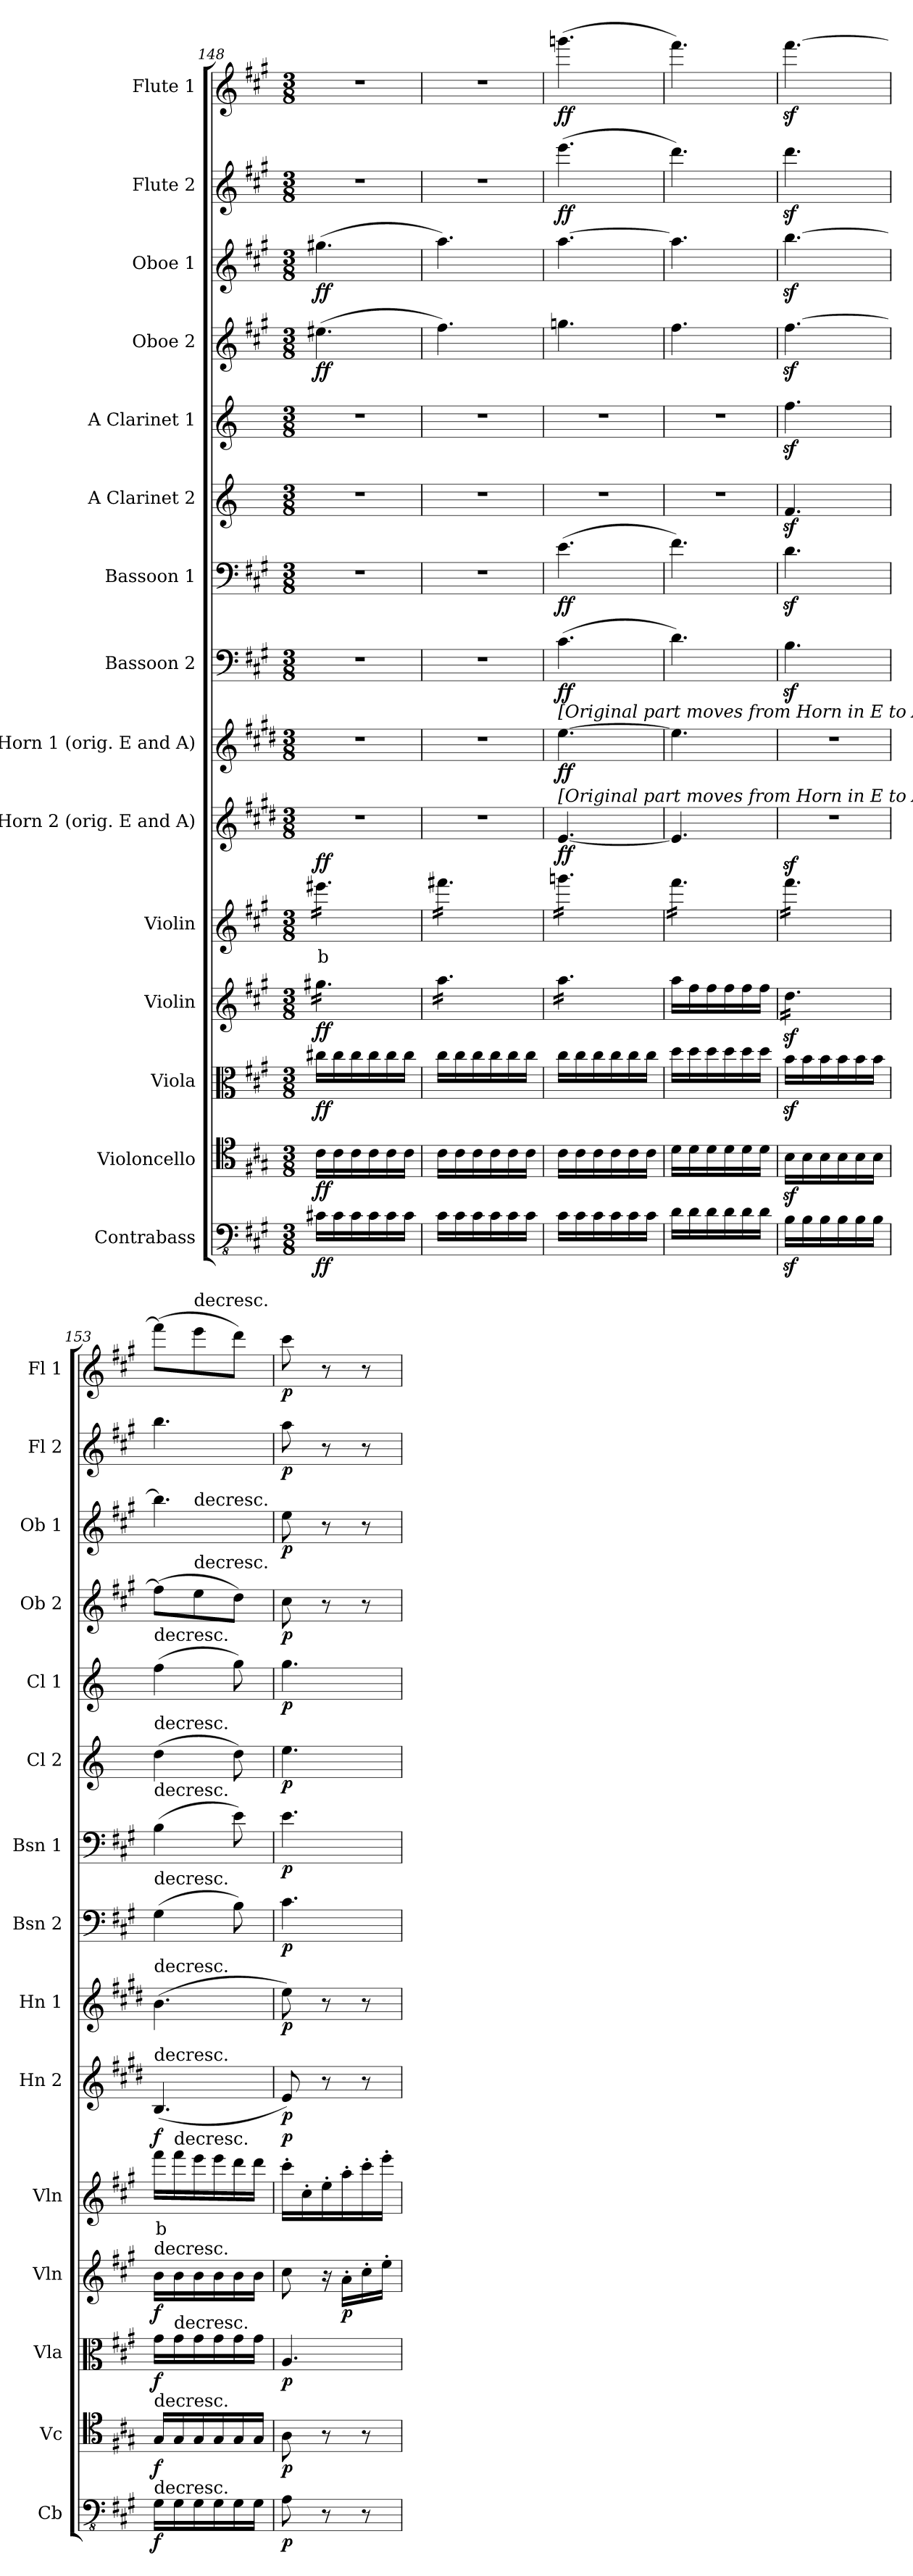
**kern	**dynam	**kern	**dynam	**kern	**dynam	**kern	**dynam	**kern	**text	**dynam	**kern	**dynam	**kern	**dynam	**kern	**dynam	**kern	**dynam	**kern	**dynam	**kern	**dynam	**kern	**dynam	**kern	**dynam	**kern	**dynam	**kern	**dynam
*part15	*part15	*part14	*part14	*part13	*part13	*part12	*part12	*part11	*part11	*part11	*part10	*part10	*part9	*part9	*part8	*part8	*part7	*part7	*part6	*part6	*part5	*part5	*part4	*part4	*part3	*part3	*part2	*part2	*part1	*part1
*staff15	*staff15	*staff14	*staff14	*staff13	*staff13	*staff12	*staff12	*staff11	*staff11	*staff11	*staff10	*staff10	*staff9	*staff9	*staff8	*staff8	*staff7	*staff7	*staff6	*staff6	*staff5	*staff5	*staff4	*staff4	*staff3	*staff3	*staff2	*staff2	*staff1	*staff1
*I"Contrabass	*	*I"Violoncello	*	*I"Viola	*	*I"Violin	*	*I"Violin	*	*	*I"F Horn 2 (orig. E and A)	*	*I"F Horn 1 (orig. E and A)	*	*I"Bassoon 2	*	*I"Bassoon 1	*	*I"A Clarinet 2	*	*I"A Clarinet 1	*	*I"Oboe 2	*	*I"Oboe 1	*	*I"Flute 2	*	*I"Flute 1	*
*I'Cb	*	*I'Vc	*	*I'Vla	*	*I'Vln	*	*I'Vln	*	*	*I'Hn 2	*	*I'Hn 1	*	*I'Bsn 2	*	*I'Bsn 1	*	*I'Cl 2	*	*I'Cl 1	*	*I'Ob 2	*	*I'Ob 1	*	*I'Fl 2	*	*I'Fl 1	*
*clefFv4	*	*clefC4	*	*clefC3	*	*clefG2	*	*clefG2	*	*	*clefG2	*	*clefG2	*	*clefF4	*	*clefF4	*	*clefG2	*	*clefG2	*	*clefG2	*	*clefG2	*	*clefG2	*	*clefG2	*
*	*	*	*	*	*	*	*	*	*	*	*ITrd4c7	*	*ITrd4c7	*	*	*	*	*	*ITrd2c3	*	*ITrd2c3	*	*	*	*	*	*	*	*	*
*k[f#c#g#]	*	*k[f#c#g#]	*	*k[f#c#g#]	*	*k[f#c#g#]	*	*k[f#c#g#]	*	*	*k[f#c#g#]	*	*k[f#c#g#]	*	*k[f#c#g#]	*	*k[f#c#g#]	*	*k[f#c#g#]	*	*k[f#c#g#]	*	*k[f#c#g#]	*	*k[f#c#g#]	*	*k[f#c#g#]	*	*k[f#c#g#]	*
*M3/8	*	*M3/8	*	*M3/8	*	*M3/8	*	*M3/8	*	*	*M3/8	*	*M3/8	*	*M3/8	*	*M3/8	*	*M3/8	*	*M3/8	*	*M3/8	*	*M3/8	*	*M3/8	*	*M3/8	*
=148	=148	=148	=148	=148	=148	=148	=148	=148	=148	=148	=148	=148	=148	=148	=148	=148	=148	=148	=148	=148	=148	=148	=148	=148	=148	=148	=148	=148	=148	=148
!	!LO:DY:b	!	!LO:DY:b	!	!LO:DY:b	!	!LO:DY:b	!	!LO:LY:b:color=#FF0000	!LO:DY:b	!	!	!	!	!	!	!	!	!	!	!	!	!	!LO:DY:b	!	!LO:DY:b	!	!	!	!
*	*	*	*	*	*	*tremolo	*	*	*	*	*	*	*	*	*	*	*	*	*	*	*	*	*	*	*	*	*	*	*	*
*	*	*	*	*	*	*	*	*tremolo	*	*	*	*	*	*	*	*	*	*	*	*	*	*	*	*	*	*	*	*	*	*
16C#X\LL	ff	16c#\LL	ff	16cc#X\LL	ff	16gg#X\LL	ff	16eee#X\LL	b	ff	4.r	.	4.r	.	4.r	.	4.r	.	4.r	.	4.r	.	(>4.ee#X\	ff	(>4.gg#X\	ff	4.r	.	4.r	.
16C#\	.	16c#\	.	16cc#\	.	16gg#X\	.	16eee#X\	.	.	.	.	.	.	.	.	.	.	.	.	.	.	.	.	.	.	.	.	.	.
16C#\	.	16c#\	.	16cc#\	.	16gg#X\	.	16eee#X\	.	.	.	.	.	.	.	.	.	.	.	.	.	.	.	.	.	.	.	.	.	.
16C#\	.	16c#\	.	16cc#\	.	16gg#X\	.	16eee#X\	.	.	.	.	.	.	.	.	.	.	.	.	.	.	.	.	.	.	.	.	.	.
16C#\	.	16c#\	.	16cc#\	.	16gg#X\	.	16eee#X\	.	.	.	.	.	.	.	.	.	.	.	.	.	.	.	.	.	.	.	.	.	.
16C#\JJ	.	16c#\JJ	.	16cc#\JJ	.	16gg#X\JJ	.	16eee#X\JJ	.	.	.	.	.	.	.	.	.	.	.	.	.	.	.	.	.	.	.	.	.	.
=149	=149	=149	=149	=149	=149	=149	=149	=149	=149	=149	=149	=149	=149	=149	=149	=149	=149	=149	=149	=149	=149	=149	=149	=149	=149	=149	=149	=149	=149	=149
16C#\LL	.	16c#\LL	.	16cc#\LL	.	16aa\LL	.	16fff#X\LL	.	.	4.r	.	4.r	.	4.r	.	4.r	.	4.r	.	4.r	.	4.ff#\)	.	4.aa\)	.	4.r	.	4.r	.
16C#\	.	16c#\	.	16cc#\	.	16aa\	.	16fff#X\	.	.	.	.	.	.	.	.	.	.	.	.	.	.	.	.	.	.	.	.	.	.
16C#\	.	16c#\	.	16cc#\	.	16aa\	.	16fff#X\	.	.	.	.	.	.	.	.	.	.	.	.	.	.	.	.	.	.	.	.	.	.
16C#\	.	16c#\	.	16cc#\	.	16aa\	.	16fff#X\	.	.	.	.	.	.	.	.	.	.	.	.	.	.	.	.	.	.	.	.	.	.
16C#\	.	16c#\	.	16cc#\	.	16aa\	.	16fff#X\	.	.	.	.	.	.	.	.	.	.	.	.	.	.	.	.	.	.	.	.	.	.
16C#\JJ	.	16c#\JJ	.	16cc#\JJ	.	16aa\JJ	.	16fff#X\JJ	.	.	.	.	.	.	.	.	.	.	.	.	.	.	.	.	.	.	.	.	.	.
=150	=150	=150	=150	=150	=150	=150	=150	=150	=150	=150	=150	=150	=150	=150	=150	=150	=150	=150	=150	=150	=150	=150	=150	=150	=150	=150	=150	=150	=150	=150
!	!	!	!	!	!	!	!	!	!	!	!	!	!LO:TX:a:t=[Original part moves from Horn in E to A]	!	!	!	!	!	!	!	!	!	!	!	!	!	!	!	!	!
!	!	!	!	!	!	!	!	!	!	!	!LO:TX:a:t=[Original part moves from Horn in E to A]	!	!	!	!	!	!	!	!	!	!	!	!	!	!	!	!	!	!	!
!	!	!	!	!	!	!	!	!	!	!	!	!LO:DY:b	!	!LO:DY:b	!	!LO:DY:b	!	!LO:DY:b	!	!	!	!	!	!	!	!	!	!LO:DY:b	!	!LO:DY:b
16C#\LL	.	16c#\LL	.	16cc#\LL	.	16aa\LL	.	16gggn\LL	.	.	[4.A/	ff	[4.a\	ff	(>4.c#\	ff	(>4.e\	ff	4.r	.	4.r	.	4.ggn\	.	[4.aa\	.	(>4.eee\	ff	(>4.gggn\	ff
16C#\	.	16c#\	.	16cc#\	.	16aa\	.	16gggn\	.	.	.	.	.	.	.	.	.	.	.	.	.	.	.	.	.	.	.	.	.	.
16C#\	.	16c#\	.	16cc#\	.	16aa\	.	16gggn\	.	.	.	.	.	.	.	.	.	.	.	.	.	.	.	.	.	.	.	.	.	.
16C#\	.	16c#\	.	16cc#\	.	16aa\	.	16gggn\	.	.	.	.	.	.	.	.	.	.	.	.	.	.	.	.	.	.	.	.	.	.
16C#\	.	16c#\	.	16cc#\	.	16aa\	.	16gggn\	.	.	.	.	.	.	.	.	.	.	.	.	.	.	.	.	.	.	.	.	.	.
16C#\JJ	.	16c#\JJ	.	16cc#\JJ	.	16aa\JJ	.	16gggn\JJ	.	.	.	.	.	.	.	.	.	.	.	.	.	.	.	.	.	.	.	.	.	.
*	*	*	*	*	*	*Xtremolo	*	*	*	*	*	*	*	*	*	*	*	*	*	*	*	*	*	*	*	*	*	*	*	*
=151	=151	=151	=151	=151	=151	=151	=151	=151	=151	=151	=151	=151	=151	=151	=151	=151	=151	=151	=151	=151	=151	=151	=151	=151	=151	=151	=151	=151	=151	=151
16D\LL	.	16d\LL	.	16dd\LL	.	16aa\LL	.	16fff#\LL	.	.	4.A/]	.	4.a\]	.	4.d\)	.	4.f#\)	.	4.r	.	4.r	.	4.ff#\	.	4.aa\]	.	4.ddd\)	.	4.fff#\)	.
16D\	.	16d\	.	16dd\	.	16ff#\	.	16fff#\	.	.	.	.	.	.	.	.	.	.	.	.	.	.	.	.	.	.	.	.	.	.
16D\	.	16d\	.	16dd\	.	16ff#\	.	16fff#\	.	.	.	.	.	.	.	.	.	.	.	.	.	.	.	.	.	.	.	.	.	.
16D\	.	16d\	.	16dd\	.	16ff#\	.	16fff#\	.	.	.	.	.	.	.	.	.	.	.	.	.	.	.	.	.	.	.	.	.	.
16D\	.	16d\	.	16dd\	.	16ff#\	.	16fff#\	.	.	.	.	.	.	.	.	.	.	.	.	.	.	.	.	.	.	.	.	.	.
16D\JJ	.	16d\JJ	.	16dd\JJ	.	16ff#\JJ	.	16fff#\JJ	.	.	.	.	.	.	.	.	.	.	.	.	.	.	.	.	.	.	.	.	.	.
=152	=152	=152	=152	=152	=152	=152	=152	=152	=152	=152	=152	=152	=152	=152	=152	=152	=152	=152	=152	=152	=152	=152	=152	=152	=152	=152	=152	=152	=152	=152
*	*	*	*	*	*	*tremolo	*	*	*	*	*	*	*	*	*	*	*	*	*	*	*	*	*	*	*	*	*	*	*	*
16BBz<\LL	.	16Bz<\LL	.	16bz<\LL	.	16ddz<\LL	.	16fff#z<\LL	.	.	4.r	.	4.r	.	4.Bz<\	.	4.dz<\	.	4.dz</	.	4.ddz<\	.	[4.ff#z<\	.	[4.bbz<\	.	4.dddz<\	.	[4.fff#z<\	.
16BB\	.	16B\	.	16b\	.	16ddz<\	.	16fff#z<\	.	.	.	.	.	.	.	.	.	.	.	.	.	.	.	.	.	.	.	.	.	.
16BB\	.	16B\	.	16b\	.	16ddz<\	.	16fff#z<\	.	.	.	.	.	.	.	.	.	.	.	.	.	.	.	.	.	.	.	.	.	.
16BB\	.	16B\	.	16b\	.	16ddz<\	.	16fff#z<\	.	.	.	.	.	.	.	.	.	.	.	.	.	.	.	.	.	.	.	.	.	.
16BB\	.	16B\	.	16b\	.	16ddz<\	.	16fff#z<\	.	.	.	.	.	.	.	.	.	.	.	.	.	.	.	.	.	.	.	.	.	.
16BB\JJ	.	16B\JJ	.	16b\JJ	.	16ddz<\JJ	.	16fff#z<\JJ	.	.	.	.	.	.	.	.	.	.	.	.	.	.	.	.	.	.	.	.	.	.
*	*	*	*	*	*	*	*	*Xtremolo	*	*	*	*	*	*	*	*	*	*	*	*	*	*	*	*	*	*	*	*	*	*
*	*	*	*	*	*	*Xtremolo	*	*	*	*	*	*	*	*	*	*	*	*	*	*	*	*	*	*	*	*	*	*	*	*
!!LO:PB:g=z
=153	=153	=153	=153	=153	=153	=153	=153	=153	=153	=153	=153	=153	=153	=153	=153	=153	=153	=153	=153	=153	=153	=153	=153	=153	=153	=153	=153	=153	=153	=153
!	!	!	!	!	!	!	!	!	!	!	!	!	!	!	!	!	!	!	!	!	!LO:TX:a:t=decresc.	!	!	!	!	!	!	!	!	!
!	!	!	!	!	!	!	!	!	!	!	!	!	!	!	!	!	!	!	!LO:TX:a:t=decresc.	!	!	!	!	!	!	!	!	!	!	!
!	!	!	!	!	!	!	!	!	!	!	!	!	!	!	!	!	!LO:TX:a:t=decresc.	!	!	!	!	!	!	!	!	!	!	!	!	!
!	!	!	!	!	!	!	!	!	!	!	!	!	!	!	!LO:TX:a:t=decresc.	!	!	!	!	!	!	!	!	!	!	!	!	!	!	!
!	!	!	!	!	!	!	!	!	!	!	!	!	!LO:TX:a:t=decresc.	!	!	!	!	!	!	!	!	!	!	!	!	!	!	!	!	!
!	!	!	!	!	!	!	!	!	!	!	!LO:TX:a:t=decresc.	!	!	!	!	!	!	!	!	!	!	!	!	!	!	!	!	!	!	!
!	!	!	!	!	!	!LO:TX:a:t=decresc.	!	!	!	!	!	!	!	!	!	!	!	!	!	!	!	!	!	!	!	!	!	!	!	!
!	!	!LO:TX:a:t=decresc.	!	!	!	!	!	!	!	!	!	!	!	!	!	!	!	!	!	!	!	!	!	!	!	!	!	!	!	!
!LO:TX:a:t=decresc.	!	!	!	!	!	!	!	!	!	!	!	!	!	!	!	!	!	!	!	!	!	!	!	!	!	!	!	!	!	!
!	!LO:DY:b	!	!LO:DY:b	!	!LO:DY:b	!	!LO:DY:b	!	!LO:LY:b:color=#FF0000	!LO:DY:b	!	!	!	!	!	!	!	!	!	!	!	!	!	!	!	!	!	!	!	!
*	*	*	*	*	*	*	*	*	*	*	*	*	*	*	*	*	*	*	*	*	*	*	*	*	*^	*	*	*	*	*
16GG#\LL	f	16G#/LL	f	16g#\LL	f	16b\LL	f	16fff#\LL	b	f	(<4.E/	.	(>4.e\	.	(>4G#\	.	(>4B\	.	(>4b\	.	(>4dd\	.	(>8ff#\L]	.	4.bb\]	8ryy	.	4.bb\	.	(>8fff#\L]	.
!	!	!	!	!	!	!	!	!LO:TX:a:t=decresc.	!	!	!	!	!	!	!	!	!	!	!	!	!	!	!	!	!	!	!	!	!	!	!
!	!	!	!	!LO:TX:a:t=decresc.	!	!	!	!	!	!	!	!	!	!	!	!	!	!	!	!	!	!	!	!	!	!	!	!	!	!	!
16GG#\	.	16G#/	.	16g#\	.	16b\	.	16fff#\	.	.	.	.	.	.	.	.	.	.	.	.	.	.	.	.	.	.	.	.	.	.	.
!	!	!	!	!	!	!	!	!	!	!	!	!	!	!	!	!	!	!	!	!	!	!	!	!	!	!	!	!	!	!LO:TX:a:t=decresc.	!
!	!	!	!	!	!	!	!	!	!	!	!	!	!	!	!	!	!	!	!	!	!	!	!	!	!	!LO:TX:a:t=decresc.	!	!	!	!	!
!	!	!	!	!	!	!	!	!	!	!	!	!	!	!	!	!	!	!	!	!	!	!	!LO:TX:a:t=decresc.	!	!	!	!	!	!	!	!
16GG#\	.	16G#/	.	16g#\	.	16b\	.	16eee\	.	.	.	.	.	.	.	.	.	.	.	.	.	.	8ee\	.	.	4ryy	.	.	.	8eee\	.
16GG#\	.	16G#/	.	16g#\	.	16b\	.	16eee\	.	.	.	.	.	.	.	.	.	.	.	.	.	.	.	.	.	.	.	.	.	.	.
16GG#\	.	16G#/	.	16g#\	.	16b\	.	16ddd\	.	.	.	.	.	.	8B\)	.	8e\)	.	8b\)	.	8ee\)	.	8dd\J)	.	.	.	.	.	.	8ddd\J)	.
16GG#\JJ	.	16G#/JJ	.	16g#\JJ	.	16b\JJ	.	16ddd\JJ	.	.	.	.	.	.	.	.	.	.	.	.	.	.	.	.	.	.	.	.	.	.	.
=154	=154	=154	=154	=154	=154	=154	=154	=154	=154	=154	=154	=154	=154	=154	=154	=154	=154	=154	=154	=154	=154	=154	=154	=154	=154	=154	=154	=154	=154	=154	=154
!	!LO:DY:b	!	!LO:DY:b	!	!LO:DY:b	!	!	!	!	!LO:DY:b	!	!LO:DY:b	!	!LO:DY:b	!	!LO:DY:b	!	!LO:DY:b	!	!LO:DY:b	!	!LO:DY:b	!	!LO:DY:b	!	!	!LO:DY:b	!	!LO:DY:b	!	!LO:DY:b
*	*	*	*	*	*	*	*	*	*	*	*	*	*	*	*	*	*	*	*	*	*	*	*	*	*v	*v	*	*	*	*	*
8AA\	p	8A\	p	4.A/	p	8cc#\	.	16ccc#'\LL	.	p	8A/)	p	8a\)	p	4.c#\	p	4.e\	p	4.cc#\	p	4.ee\	p	8cc#\	p	8ee\	p	8aa\	p	8ccc#\	p
.	.	.	.	.	.	.	.	16cc#'\	.	.	.	.	.	.	.	.	.	.	.	.	.	.	.	.	.	.	.	.	.	.
8r	.	8r	.	.	.	16r	.	16ee'\	.	.	8r	.	8r	.	.	.	.	.	.	.	.	.	8r	.	8r	.	8r	.	8r	.
!	!	!	!	!	!	!	!LO:DY:b	!	!	!	!	!	!	!	!	!	!	!	!	!	!	!	!	!	!	!	!	!	!	!
.	.	.	.	.	.	16a'\LL	p	16aa'\	.	.	.	.	.	.	.	.	.	.	.	.	.	.	.	.	.	.	.	.	.	.
8r	.	8r	.	.	.	16cc#'\	.	16ccc#'\	.	.	8r	.	8r	.	.	.	.	.	.	.	.	.	8r	.	8r	.	8r	.	8r	.
.	.	.	.	.	.	16ee'\JJ	.	16eee'\JJ	.	.	.	.	.	.	.	.	.	.	.	.	.	.	.	.	.	.	.	.	.	.
=	=	=	=	=	=	=	=	=	=	=	=	=	=	=	=	=	=	=	=	=	=	=	=	=	=	=	=	=	=	=
*-	*-	*-	*-	*-	*-	*-	*-	*-	*-	*-	*-	*-	*-	*-	*-	*-	*-	*-	*-	*-	*-	*-	*-	*-	*-	*-	*-	*-	*-	*-
